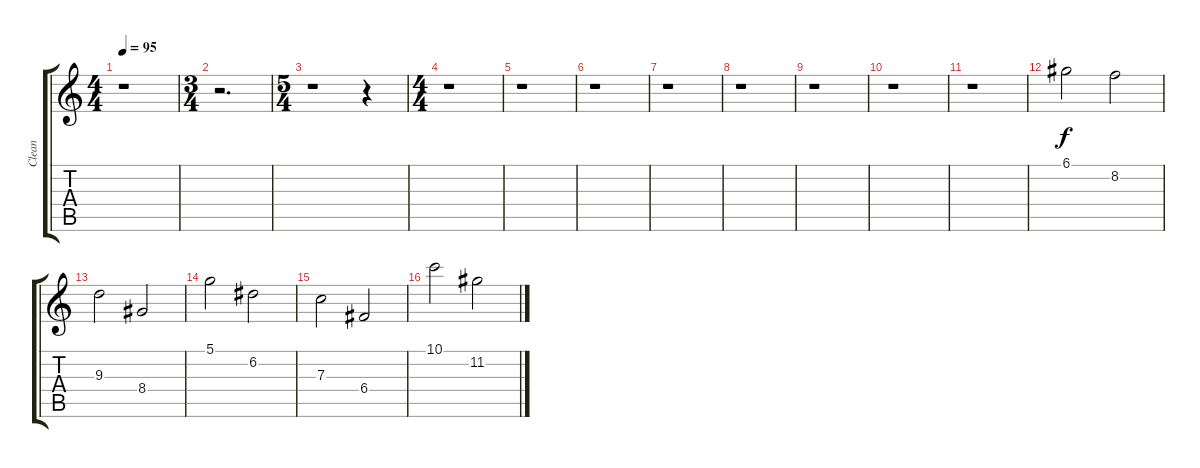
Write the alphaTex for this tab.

\track ("Clean" "Clean") {instrument electricguitarclean}
\staff {score tabs}
\tuning (D4 A3 F3 C3 G2 D2) {hide}
\ts (4 4)
\tempo 95
\clef g2
\ks c
r.1{dy f} |
\ts (3 4)
r.2{d} |
\ts (5 4)
r.1 r.4 |
\ts (4 4)
r.1 |
r.1 |
r.1 |
r.1 |
r.1 |
r.1 |
r.1 |
r.1 |
6.1.2 8.2.2 |
9.3.2 8.4.2 |
5.1.2 6.2.2 |
7.3.2 6.4.2 |
10.1.2 11.2.2
